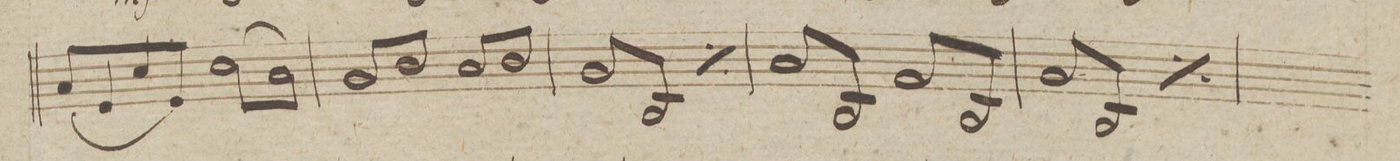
**kern	**dynam
*I"Violino 2do	*
*clefG2	*
*k[f#c#g#d#]	*
*met(c|)	*
*M2/2	*
(8a/L	.
8e/	.
8cc#/	.
8e/J)	.
*2\right	*
*tremolo	*
(8cc#\L	.
8a\	.
8cc#\	.
8a\J)	.
=32	=32
8g#/L	.
8b/	.
8g#/	.
8b/J	.
8a/L	.
8b/	.
8a/	.
8b/J	.
=33	=33
8g#/L	.
8B/	.
8g#/	.
8B/J	.
*rep	*
8g#/L	.
8B/	.
8g#/	.
8B/J	.
*Xrep	*
=34	=34
8a/L	.
8B/	.
8a/	.
8B/J	.
8f#/L	.
8B/	.
8f#/	.
8B/J	.
=35	=35
8g#/L	.
8B/	.
8g#/	.
8B/J	.
*rep	*
8g#/L	.
8B/	.
8g#/	.
8B/J	.
*Xrep	*
=36	=36
*-	*-
